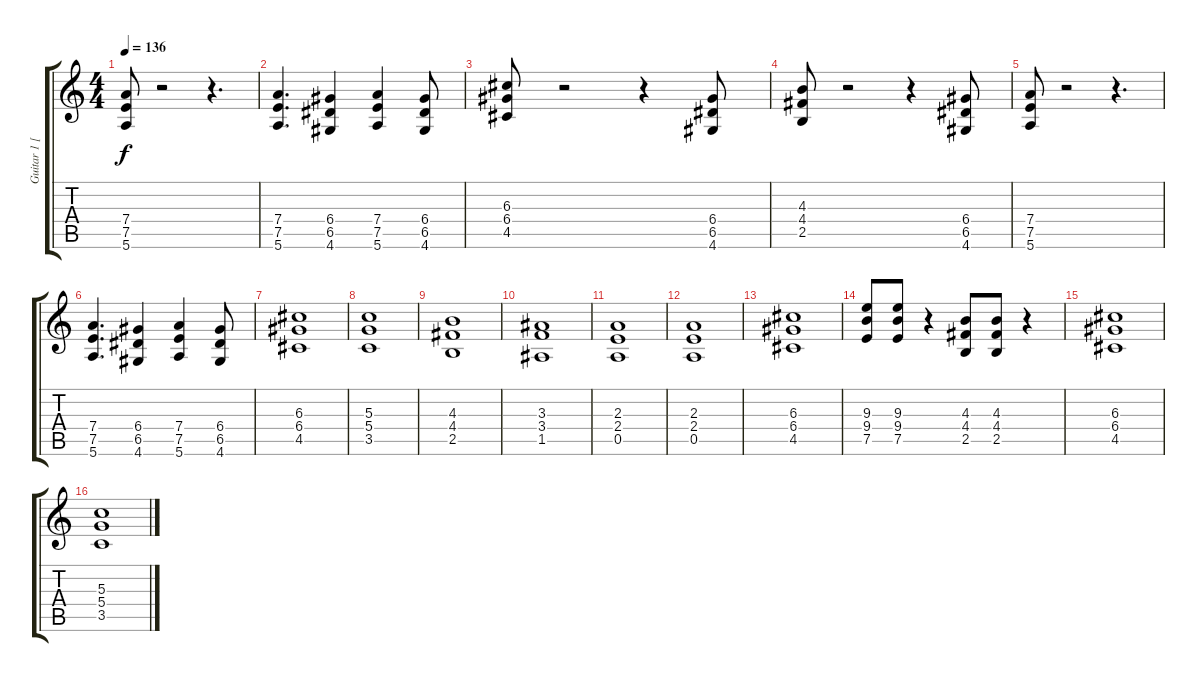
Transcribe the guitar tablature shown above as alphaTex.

\track ("Guitar 1 [Rhythm]" "Guitar 1 [") {instrument overdrivenguitar}
\staff {score tabs}
\tuning (E4 B3 G3 D3 A2 E2) {hide}
\ts (4 4)
\tempo 136
\clef g2
\ks c
(7.4 7.5 5.6).8{dy f} r.2 r.4{d} |
(7.4 7.5 5.6).4{d} (6.4 6.5 4.6).4 (7.4 7.5 5.6).4 (6.4 6.5 4.6).8 |
(6.3 6.4 4.5).8 r.2 r.4 (6.4 6.5 4.6).8 |
(4.3 4.4 2.5).8 r.2 r.4 (6.4 6.5 4.6).8 |
(7.4 7.5 5.6).8 r.2 r.4{d} |
(7.4 7.5 5.6).4{d} (6.4 6.5 4.6).4 (7.4 7.5 5.6).4 (6.4 6.5 4.6).8 |
(6.3 6.4 4.5).1 |
(5.3 5.4 3.5).1 |
(4.3 4.4 2.5).1 |
(3.3 3.4 1.5).1 |
(2.3 2.4 0.5).1 |
(2.3 2.4 0.5).1 |
(6.3 6.4 4.5).1 |
(9.3 9.4 7.5).8 (9.3 9.4 7.5).8 r.4 (4.3 4.4 2.5).8 (4.3 4.4 2.5).8 r.4 |
(6.3 6.4 4.5).1 |
(5.3 5.4 3.5).1
